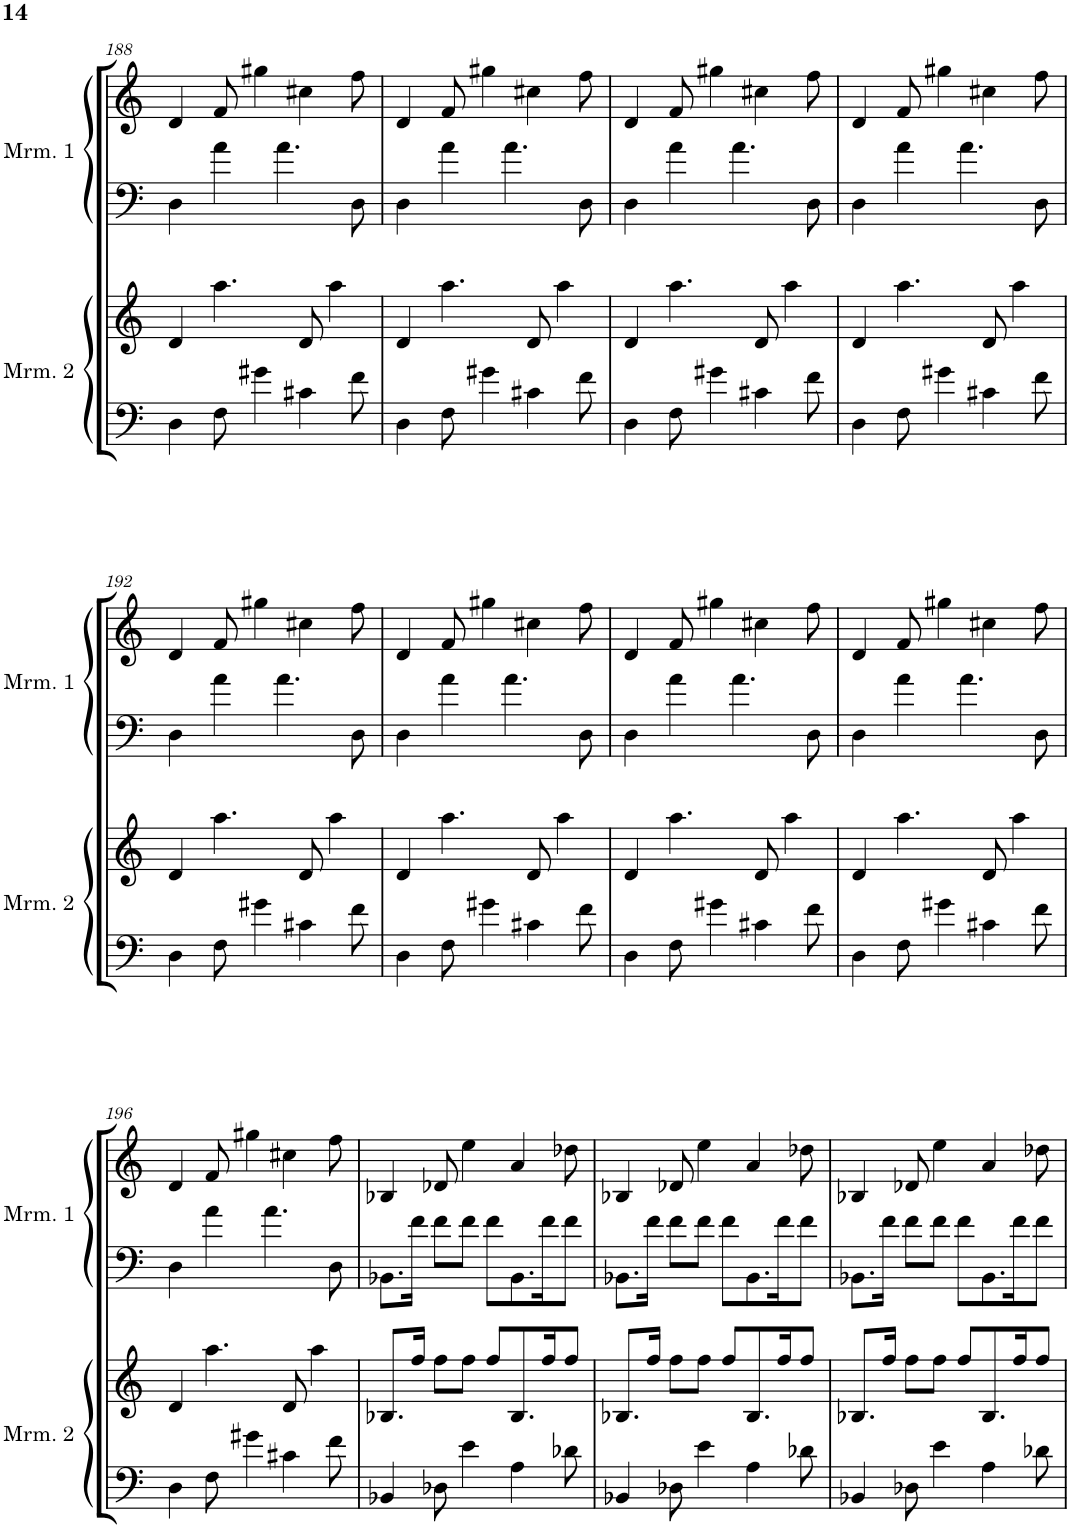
**kern	**kern	**kern	**kern
*part4	*part3	*part2	*part1
*staff4	*staff3	*staff2	*staff1
*I"Marimba 2	*I"Marimba 2	*I"Marimba 1	*I"Marimba 1
*I'Mrm. 2	*I'Mrm. 2	*I'Mrm. 1	*I'Mrm. 1
!!LO:PB:g=z
*clefF4	*clefG2	*clefF4	*clefG2
*k[]	*k[]	*k[]	*k[]
*M4/4	*M4/4	*M4/4	*M4/4
=188	=188	=188	=188
4D\	4d/	4D\	4d/
8F\	4.aa\	4a\	8f/
4g#X\	.	.	4gg#X\
.	.	4.a\	.
4c#X\	8d/	.	4cc#X\
.	4aa\	.	.
8f\	.	8D\	8ff\
=189	=189	=189	=189
4D\	4d/	4D\	4d/
8F\	4.aa\	4a\	8f/
4g#X\	.	.	4gg#X\
.	.	4.a\	.
4c#X\	8d/	.	4cc#X\
.	4aa\	.	.
8f\	.	8D\	8ff\
=190	=190	=190	=190
4D\	4d/	4D\	4d/
8F\	4.aa\	4a\	8f/
4g#X\	.	.	4gg#X\
.	.	4.a\	.
4c#X\	8d/	.	4cc#X\
.	4aa\	.	.
8f\	.	8D\	8ff\
=191	=191	=191	=191
4D\	4d/	4D\	4d/
8F\	4.aa\	4a\	8f/
4g#X\	.	.	4gg#X\
.	.	4.a\	.
4c#X\	8d/	.	4cc#X\
.	4aa\	.	.
8f\	.	8D\	8ff\
!!LO:LB:g=z
=192	=192	=192	=192
4D\	4d/	4D\	4d/
8F\	4.aa\	4a\	8f/
4g#X\	.	.	4gg#X\
.	.	4.a\	.
4c#X\	8d/	.	4cc#X\
.	4aa\	.	.
8f\	.	8D\	8ff\
=193	=193	=193	=193
4D\	4d/	4D\	4d/
8F\	4.aa\	4a\	8f/
4g#X\	.	.	4gg#X\
.	.	4.a\	.
4c#X\	8d/	.	4cc#X\
.	4aa\	.	.
8f\	.	8D\	8ff\
=194	=194	=194	=194
4D\	4d/	4D\	4d/
8F\	4.aa\	4a\	8f/
4g#X\	.	.	4gg#X\
.	.	4.a\	.
4c#X\	8d/	.	4cc#X\
.	4aa\	.	.
8f\	.	8D\	8ff\
=195	=195	=195	=195
4D\	4d/	4D\	4d/
8F\	4.aa\	4a\	8f/
4g#X\	.	.	4gg#X\
.	.	4.a\	.
4c#X\	8d/	.	4cc#X\
.	4aa\	.	.
8f\	.	8D\	8ff\
!!LO:LB:g=z
=196	=196	=196	=196
4D\	4d/	4D\	4d/
8F\	4.aa\	4a\	8f/
4g#X\	.	.	4gg#X\
.	.	4.a\	.
4c#X\	8d/	.	4cc#X\
.	4aa\	.	.
8f\	.	8D\	8ff\
=197	=197	=197	=197
4BB-X/	8.B-X/L	8.BB-X\L	4B-X/
.	16ff/Jk	16f\Jk	.
8D-X\	8ff\L	8f\L	8d-X/
4e\	8ff\J	8f\J	4ee\
.	8ff/L	8f\L	.
4A\	8.B-/	8.BB-\	4a/
.	16ff/K	16f\K	.
8d-X\	8ff/J	8f\J	8dd-X\
=198	=198	=198	=198
4BB-X/	8.B-X/L	8.BB-X\L	4B-X/
.	16ff/Jk	16f\Jk	.
8D-X\	8ff\L	8f\L	8d-X/
4e\	8ff\J	8f\J	4ee\
.	8ff/L	8f\L	.
4A\	8.B-/	8.BB-\	4a/
.	16ff/K	16f\K	.
8d-X\	8ff/J	8f\J	8dd-X\
=199	=199	=199	=199
4BB-X/	8.B-X/L	8.BB-X\L	4B-X/
.	16ff/Jk	16f\Jk	.
8D-X\	8ff\L	8f\L	8d-X/
4e\	8ff\J	8f\J	4ee\
.	8ff/L	8f\L	.
4A\	8.B-/	8.BB-\	4a/
.	16ff/K	16f\K	.
8d-X\	8ff/J	8f\J	8dd-X\
=	=	=	=
*-	*-	*-	*-
